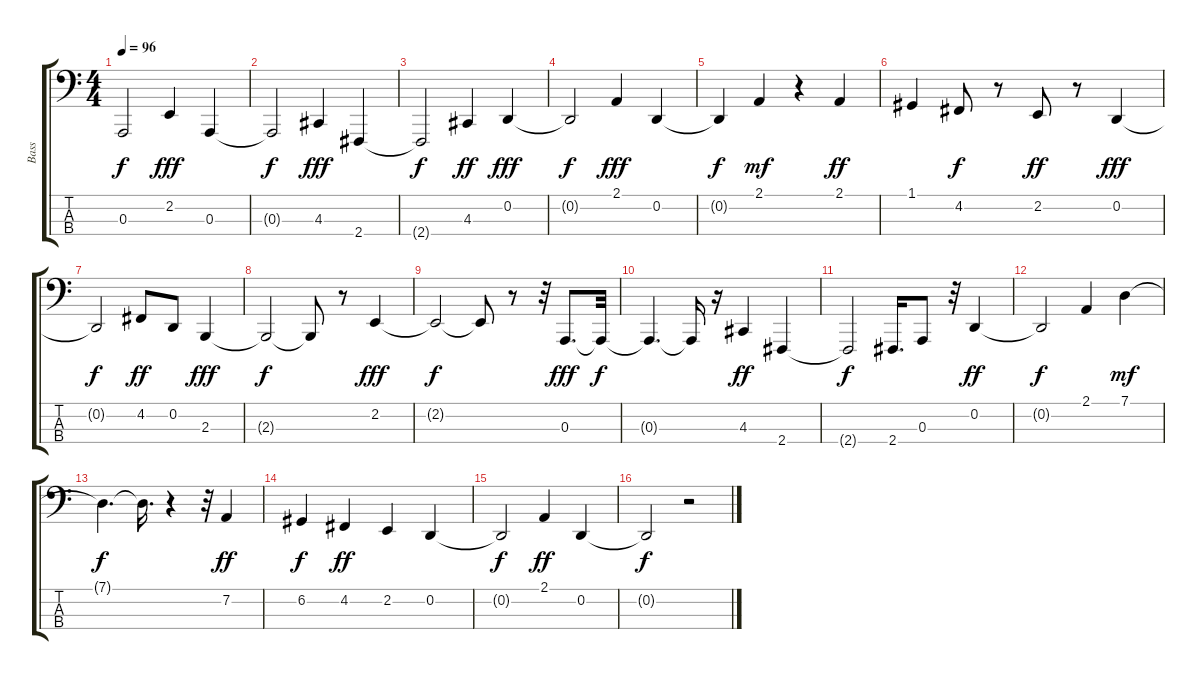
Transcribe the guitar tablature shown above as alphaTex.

\track ("Bass" "Bass") {instrument rockorgan}
\staff {score tabs}
\tuning (G2 D2 A1 E1) {hide}
\ts (4 4)
\tempo 96
\clef f4
\ks c
0.3{t}.2{dy f} 2.2.4{dy fff} 0.3.4 |
0.3{t}.2{dy f} 4.3.4{dy fff} 2.4.4 |
2.4{t}.2{dy f} 4.3.4{dy ff} 0.2.4{dy fff} |
0.2{t}.2{dy f} 2.1.4{dy fff} 0.2.4 |
0.2{t}.4{dy f} 2.1.4{dy mf} r.4 2.1.4{dy ff} |
1.1.4 4.2.8{dy f} r.8 2.2.8{dy ff} r.8 0.2.4{dy fff} |
0.2{t}.2{dy f} 4.2.8{dy ff} 0.2.8 2.3.4{dy fff} |
2.3{t}.2{dy f} 2.3{t}.8 r.8 2.2.4{dy fff} |
2.2{t}.2{dy f} 2.2{t}.8 r.8 r.32 0.3.8{d dy fff} 0.3{t}.32{dy f} |
0.3{t}.4{d} 0.3{t}.16 r.16 4.3.4{dy ff} 2.4.4 |
2.4{t}.2{dy f} 2.4.16{d} 0.3.8 r.32 0.2.4{dy ff} |
0.2{t}.2{dy f} 2.1.4 7.1.4{dy mf} |
7.1{t}.4{d dy f} 7.1{t}.16{d} r.4 r.32 7.2.4{dy ff} |
6.2.4{dy f} 4.2.4{dy ff} 2.2.4 0.2.4 |
0.2{t}.2{dy f} 2.1.4{dy ff} 0.2.4 |
0.2{t}.2{dy f} r.2
